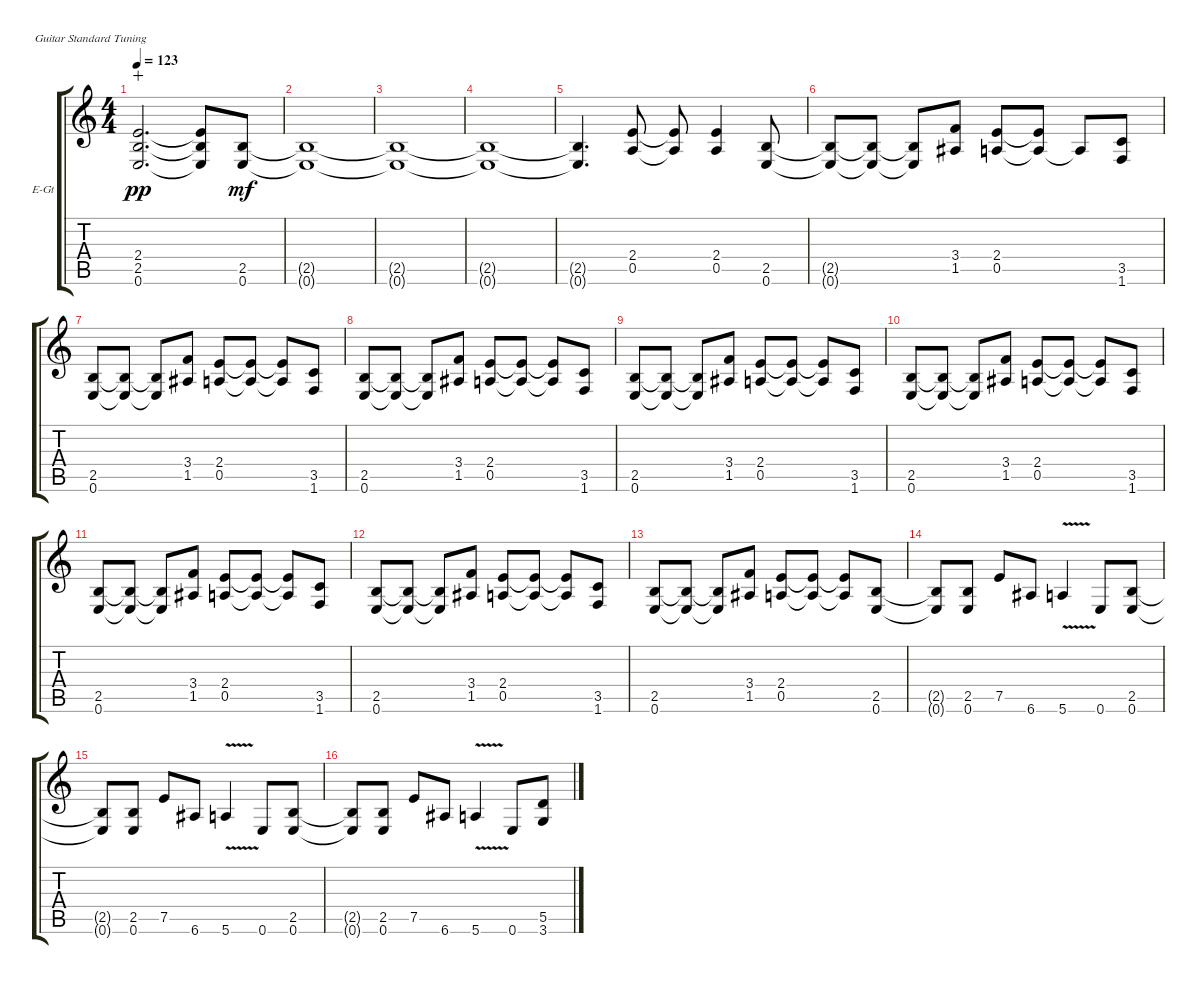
\bracketExtendMode groupsimilarinstruments
\firstSystemTrackNameOrientation horizontal
\otherSystemsTrackNameOrientation horizontal
\track ("Electric guitar 2" "E-Gt") {instrument distortionguitar}
\staff {score tabs}
\tuning (E4 B3 G3 D3 A2 E2)
\ts (4 4)
\tempo 123
\clef g2
\ks c
(2.5{t} 0.6{t} 2.4{t}).2{d dy pp wahc} (2.4{t} 2.5{t} 0.6{t}).8 (2.5 0.6).8{dy mf} |
(2.5{t} 0.6{t}).1 |
(2.5{t} 0.6{t}).1 |
(2.5{t} 0.6{t}).1 |
(2.5{t} 0.6{t}).4{d} (2.4 0.5).8 (2.4{t} 0.5{t}).8 (2.4 0.5).4 (2.5 0.6).8 |
(2.5{t} 0.6{t}).8 (2.5{t} 0.6{t}).8 (2.5{t} 0.6{t}).8 (3.4 1.5).8 (2.4 0.5).8 (2.4{t} 0.5{t}).8 0.5{t}.8 (3.5 1.6).8 |
(2.5 0.6).8 (2.5{t} 0.6{t}).8 (2.5{t} 0.6{t}).8 (3.4 1.5).8 (2.4 0.5).8 (2.4{t} 0.5{t}).8 (2.4{t} 0.5{t}).8 (3.5 1.6).8 |
(2.5 0.6).8 (2.5{t} 0.6{t}).8 (2.5{t} 0.6{t}).8 (3.4 1.5).8 (2.4 0.5).8 (2.4{t} 0.5{t}).8 (2.4{t} 0.5{t}).8 (3.5 1.6).8 |
(2.5 0.6).8 (2.5{t} 0.6{t}).8 (2.5{t} 0.6{t}).8 (3.4 1.5).8 (2.4 0.5).8 (2.4{t} 0.5{t}).8 (2.4{t} 0.5{t}).8 (3.5 1.6).8 |
(2.5 0.6).8 (2.5{t} 0.6{t}).8 (2.5{t} 0.6{t}).8 (3.4 1.5).8 (2.4 0.5).8 (2.4{t} 0.5{t}).8 (2.4{t} 0.5{t}).8 (3.5 1.6).8 |
(2.5 0.6).8 (2.5{t} 0.6{t}).8 (2.5{t} 0.6{t}).8 (3.4 1.5).8 (2.4 0.5).8 (2.4{t} 0.5{t}).8 (2.4{t} 0.5{t}).8 (3.5 1.6).8 |
(2.5 0.6).8 (2.5{t} 0.6{t}).8 (2.5{t} 0.6{t}).8 (3.4 1.5).8 (2.4 0.5).8 (2.4{t} 0.5{t}).8 (2.4{t} 0.5{t}).8 (3.5 1.6).8 |
(2.5 0.6).8 (2.5{t} 0.6{t}).8 (2.5{t} 0.6{t}).8 (3.4 1.5).8 (2.4 0.5).8 (2.4{t} 0.5{t}).8 (2.4{t} 0.5{t}).8 (2.5 0.6).8 |
(2.5{t} 0.6{t}).8 (2.5 0.6).8 7.5.8 6.6.8 5.6{v}.4 0.6.8 (2.5 0.6).8 |
(2.5{t} 0.6{t}).8 (2.5 0.6).8 7.5.8 6.6.8 5.6{v}.4 0.6.8 (2.5 0.6).8 |
(2.5{t} 0.6{t}).8 (2.5 0.6).8 7.5.8 6.6.8 5.6{v}.4 0.6.8 (5.5 3.6).8
